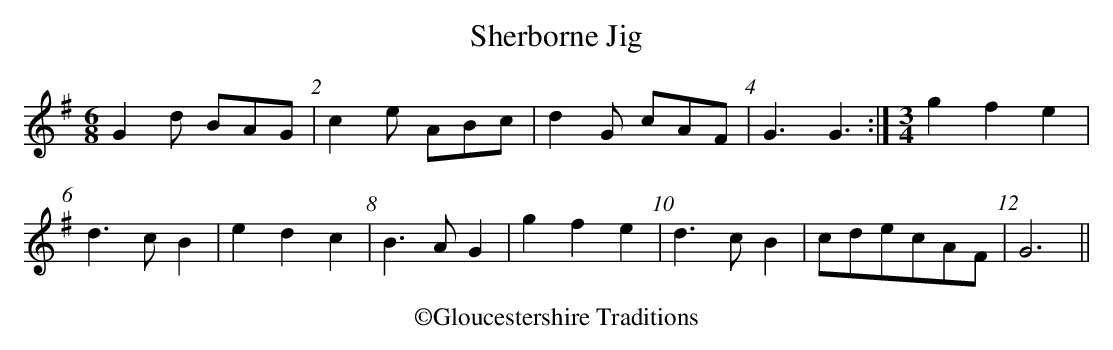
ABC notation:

X:1
T:Sherborne Jig
M:6/8
L:1/8
K:G
G2d BAG | c2e ABc | d2G cAF | G3G3 :|\
[M:3/4][L:1/4]gf e |
d>cB | edc | B>AG | gfe | d>cB | c/2d/2e/2c/2A/2F/2 | G3 ||
